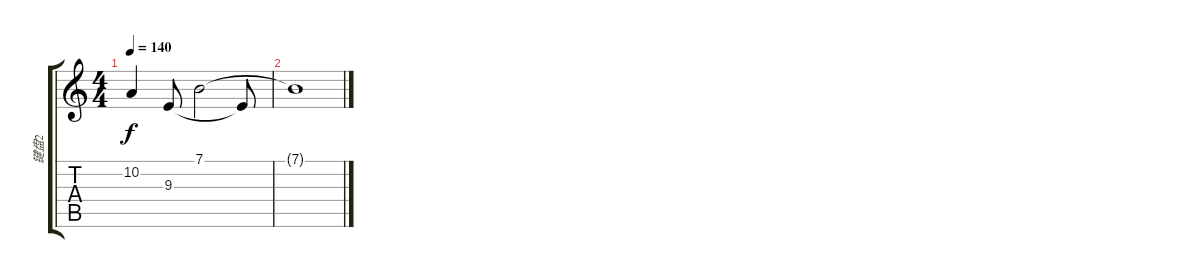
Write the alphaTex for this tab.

\track ("键盘2" "键盘2") {instrument fx5brightness}
\staff {score tabs}
\tuning (E4 B3 G3 D3 A2 E2) {hide}
\ts (4 4)
\tempo 140
\clef g2
\ks c
10.2.4{dy f} 9.3{t}.8 7.1.2 9.3{t}.8 |
7.1{t}.1
